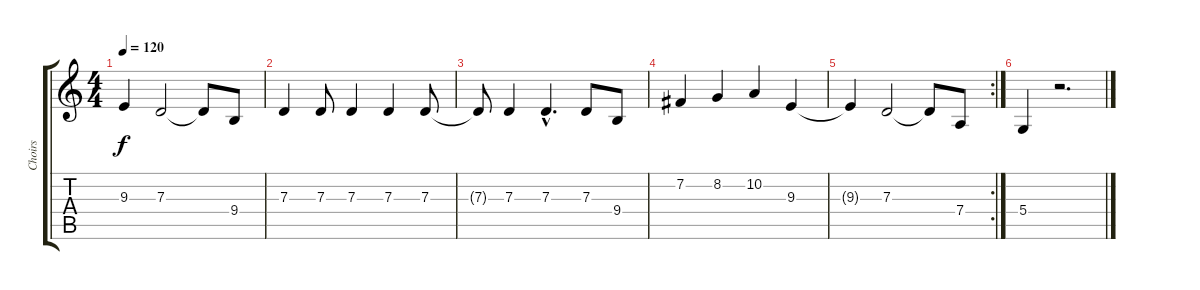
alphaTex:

\track ("Choirs" "Choirs") {instrument choiraahs}
\staff {score tabs}
\tuning (E4 B3 G3 D3 A2 E2) {hide}
\ts (4 4)
\tempo 120
\clef g2
\ks c
9.3{t}.4{dy f} 7.3.2 7.3{t}.8 9.4.8 |
7.3.4 7.3.8 7.3.4 7.3.4 7.3.8 |
7.3{t}.8 7.3.4 7.3{hac}.4{d} 7.3.8 9.4.8 |
7.2.4 8.2.4 10.2.4 9.3.4 |
\rc 2
9.3{t}.4 7.3.2 7.3{t}.8 7.4.8 |
5.4.4 r.2{d}
